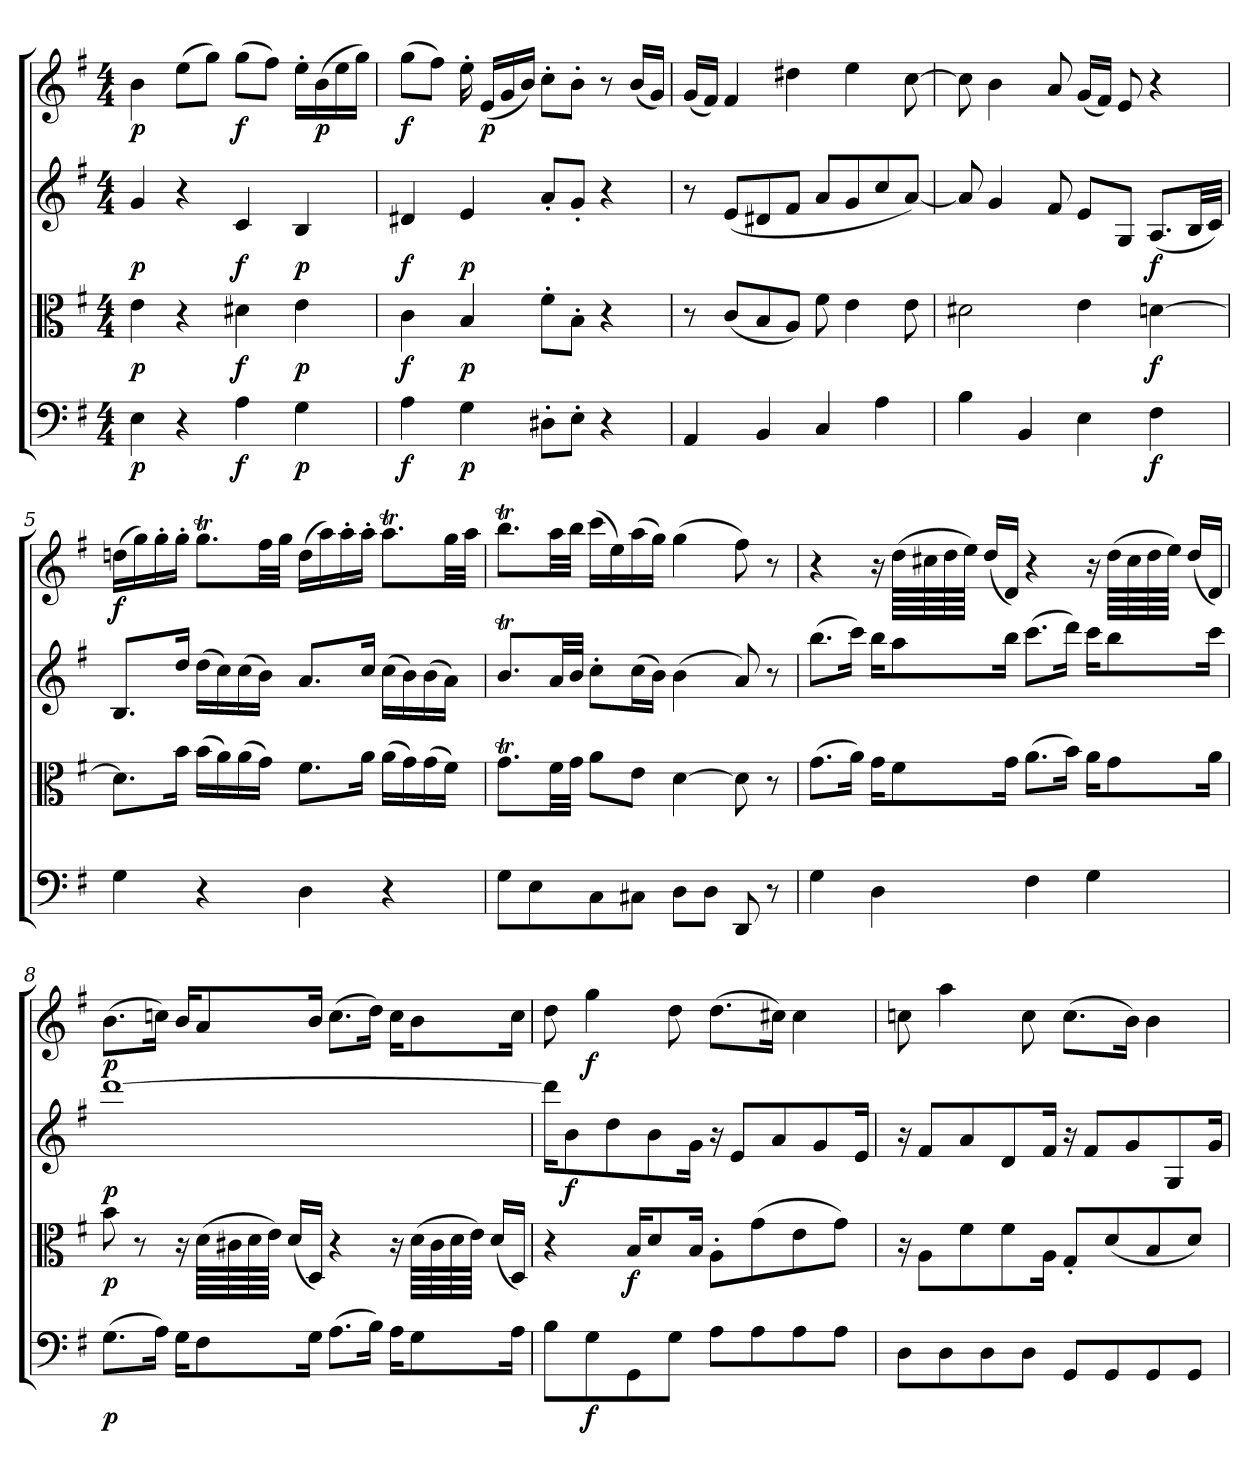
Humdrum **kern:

**kern	**dynam	**kern	**dynam	**kern	**dynam	**kern	**dynam
*part4	*part4	*part3	*part3	*part2	*part2	*part1	*part1
*staff4	*staff4	*staff3	*staff3	*staff2	*staff2	*staff1	*staff1
*clefF4	*	*clefC3	*	*clefG2	*	*clefG2	*
*k[f#]	*	*k[f#]	*	*k[f#]	*	*k[f#]	*
*e:	*	*e:	*	*e:	*	*e:	*
*M4/4	*	*M4/4	*	*M4/4	*	*M4/4	*
=	=	=	=	=	=	=	=
4E\	p	4e\	p	4g/	p	4b\	p
4r	.	4r	.	4r	.	(8ee\L	.
.	.	.	.	.	.	8gg\J)	.
4A\	f	4d#X\	f	4c/	f	(8gg\L	f
.	.	.	.	.	.	8ff#\J)	.
4G\	p	4e\	p	4B/	p	16ee'\LL	.
.	.	.	.	.	.	(16b\	p
.	.	.	.	.	.	16ee\	.
.	.	.	.	.	.	16gg\JJ)	.
=2	=2	=2	=2	=2	=2	=2	=2
4A\	f	4c\	f	4d#X/	f	(8gg\L	f
.	.	.	.	.	.	8ff#\J)	.
4G\	p	4B/	p	4e/	p	16ee'\	.
.	.	.	.	.	.	(16e/LL	p
.	.	.	.	.	.	16g/	.
.	.	.	.	.	.	16b/JJ)	.
8D#X'\L	.	8f#'\L	.	8a'/L	.	8cc'\L	.
8E'\J	.	8B'\J	.	8g'/J	.	8b'\J	.
4r	.	4r	.	4r	.	8r	.
.	.	.	.	.	.	(16b/LL	.
.	.	.	.	.	.	16g/JJ)	.
=3	=3	=3	=3	=3	=3	=3	=3
4AA/	.	8r	.	8r	.	(16g/LL	.
.	.	.	.	.	.	16f#/JJ)	.
.	.	(8c/L	.	(8e/L	.	4f#/	.
4BB/	.	8B/	.	8d#X/	.	.	.
.	.	8A/J)	.	8f#/J	.	4dd#X\	.
4C/	.	8f#\	.	8a/L	.	.	.
.	.	4e\	.	8g/	.	4ee\	.
4A\	.	.	.	8cc/	.	.	.
.	.	8e\	.	[8a/J)	.	[8cc\	.
=4	=4	=4	=4	=4	=4	=4	=4
4B\	.	2d#X\	.	8a/]	.	8cc\]	.
.	.	.	.	4g/	.	4b\	.
4BB/	.	.	.	.	.	.	.
.	.	.	.	8f#/	.	8a/	.
4E\	.	4e\	.	8e/L	.	(16g/LL	.
.	.	.	.	.	.	16f#/JJ)	.
.	.	.	.	8G/J	.	8e/	.
4F#\	f	[4dn\	f	(8.A/L	f	4r	.
.	.	.	.	32B/LL	.	.	.
.	.	.	.	32c/JJJ)	.	.	.
=5	=5	=5	=5	=5	=5	=5	=5
4G\	.	8.d\L]	.	8.B/L	.	(16ddn\LL	f
.	.	.	.	.	.	16gg\)	.
.	.	.	.	.	.	16gg'\	.
.	.	16b\Jk	.	16dd/Jk	.	16gg'\JJ	.
4r	.	(16b\LL	.	(16dd\LL	.	8.ggT\L	.
.	.	16a\)	.	16cc\)	.	.	.
.	.	(16a\	.	(16cc\	.	.	.
.	.	16g\JJ)	.	16b\JJ)	.	32ff#\LL	.
.	.	.	.	.	.	32gg\JJJ	.
4D\	.	8.f#\L	.	8.a/L	.	(16dd\LL	.
.	.	.	.	.	.	16aa\)	.
.	.	.	.	.	.	16aa'\	.
.	.	16a\Jk	.	16cc/Jk	.	16aa'\JJ	.
4r	.	(16a\LL	.	(16cc\LL	.	8.aaT\L	.
.	.	16g\)	.	16b\)	.	.	.
.	.	(16g\	.	(16b\	.	.	.
.	.	16f#\JJ)	.	16a\JJ)	.	32gg\LL	.
.	.	.	.	.	.	32aa\JJJ	.
=6	=6	=6	=6	=6	=6	=6	=6
8G\L	.	8.gT\L	.	8.bt/L	.	8.bbt\L	.
8E\	.	.	.	.	.	.	.
.	.	32f#\LL	.	32a/LL	.	32aa\LL	.
.	.	32g\JJJ	.	32b/JJJ	.	32bb\JJJ	.
8C\	.	8a\L	.	8cc'\L	.	(16ccc\LL	.
.	.	.	.	.	.	16ee\)	.
8C#X\J	.	8e\J	.	(16cc\L	.	(16aa\	.
.	.	.	.	16b\JJ)	.	16gg\JJ)	.
8D\L	.	[4d\	.	(4b\	.	(4gg\	.
8D\J	.	.	.	.	.	.	.
8DD/	.	8d\]	.	8a/)	.	8ff#\)	.
8r	.	8r	.	8r	.	8r	.
=7	=7	=7	=7	=7	=7	=7	=7
4G\	.	(8.g\L	.	(8.bb\L	.	4r	.
.	.	16a\Jk)	.	16ccc\Jk)	.	.	.
4D\	.	16g\KL	.	16bb\KL	.	16r	.
.	.	8f#\	.	8aa\	.	(64dd\LLLL	.
.	.	.	.	.	.	64cc#X\	.
.	.	.	.	.	.	64dd\	.
.	.	.	.	.	.	64ee\JJJJ)	.
.	.	.	.	.	.	(16dd/LL	.
.	.	16g\Jk	.	16bb\Jk	.	16d/JJ)	.
4F#\	.	(8.a\L	.	(8.ccc\L	.	4r	.
.	.	16b\Jk)	.	16ddd\Jk)	.	.	.
4G\	.	16a\KL	.	16ccc\KL	.	16r	.
.	.	8g\	.	8bb\	.	(64dd\LLLL	.
.	.	.	.	.	.	64cc#\	.
.	.	.	.	.	.	64dd\	.
.	.	.	.	.	.	64ee\JJJJ)	.
.	.	.	.	.	.	(16dd/LL	.
.	.	16a\Jk	.	16ccc\Jk	.	16d/JJ)	.
=8	=8	=8	=8	=8	=8	=8	=8
(8.G\L	p	8b\	p	[1ddd\	p	(8.b\L	p
.	.	8r	.	.	.	.	.
16A\Jk)	.	.	.	.	.	16ccn\Jk)	.
16G\KL	.	16r	.	.	.	16b/KL	.
8F#\	.	(64d\LLLL	.	.	.	8a/	.
.	.	64c#X\	.	.	.	.	.
.	.	64d\	.	.	.	.	.
.	.	64e\JJJJ)	.	.	.	.	.
.	.	(16d/LL	.	.	.	.	.
16G\Jk	.	16D/JJ)	.	.	.	16b/Jk	.
(8.A\L	.	4r	.	.	.	(8.cc\L	.
16B\Jk)	.	.	.	.	.	16dd\Jk)	.
16A\KL	.	16r	.	.	.	16cc\KL	.
8G\	.	(64d\LLLL	.	.	.	8b\	.
.	.	64c#\	.	.	.	.	.
.	.	64d\	.	.	.	.	.
.	.	64e\JJJJ)	.	.	.	.	.
.	.	(16d/LL	.	.	.	.	.
16A\Jk	.	16D/JJ)	.	.	.	16cc\Jk	.
=9	=9	=9	=9	=9	=9	=9	=9
8B\L	.	4r	.	16ddd\KL]	.	8dd\	.
.	.	.	.	8b\	f	.	.
8G\	f	.	.	.	.	4gg\	f
.	.	.	.	8dd\	.	.	.
8GG\	.	16B/KL	f	.	.	.	.
.	.	8d/	.	8b\	.	.	.
8G\J	.	.	.	.	.	8dd\	.
.	.	16B/Jk	.	16g\Jk	.	.	.
8A\L	.	8A'\L	.	16r	.	(8.dd\L	.
.	.	.	.	8e/L	.	.	.
8A\	.	(8g\	.	.	.	.	.
.	.	.	.	8a/	.	16cc#X\Jk)	.
8A\	.	8e\	.	.	.	4cc#\	.
.	.	.	.	8g/	.	.	.
8A\J	.	8g\J)	.	.	.	.	.
.	.	.	.	16e/Jk	.	.	.
=10	=10	=10	=10	=10	=10	=10	=10
8D\L	.	16r	.	16r	.	8ccn\	.
.	.	8A\L	.	8f#/L	.	.	.
8D\	.	.	.	.	.	4aa\	.
.	.	8f#\	.	8a/	.	.	.
8D\	.	.	.	.	.	.	.
.	.	8f#\	.	8d/	.	.	.
8D\J	.	.	.	.	.	8cc\	.
.	.	16A\Jk	.	16f#/Jk	.	.	.
8GG/L	.	8G'/L	.	16r	.	(8.cc\L	.
.	.	.	.	8f#/L	.	.	.
8GG/	.	(8d/	.	.	.	.	.
.	.	.	.	8g/	.	16b\Jk)	.
8GG/	.	8B/	.	.	.	4b\	.
.	.	.	.	8G/	.	.	.
8GG/J	.	8d/J)	.	.	.	.	.
.	.	.	.	16g/Jk	.	.	.
=	=	=	=	=	=	=	=
*-	*-	*-	*-	*-	*-	*-	*-
